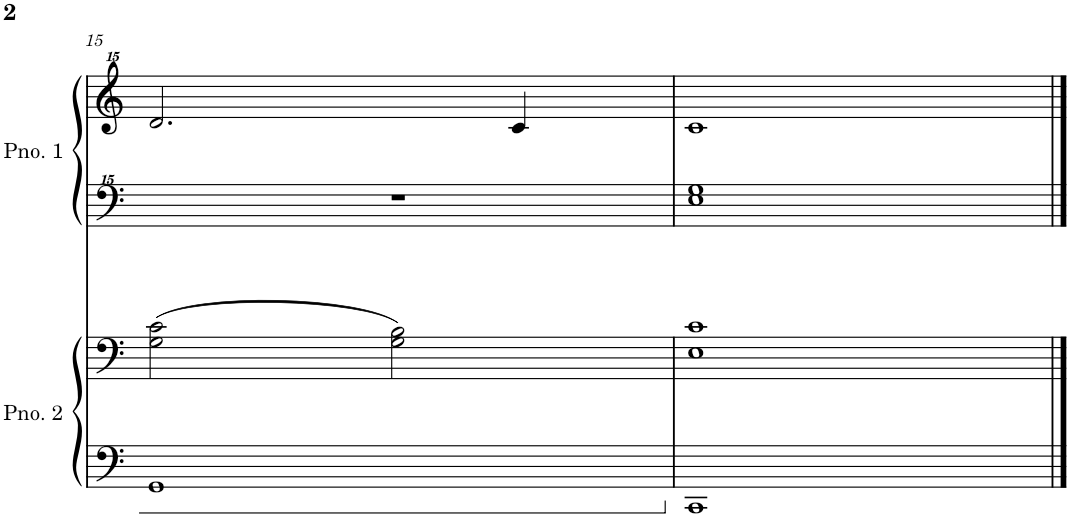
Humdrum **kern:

**kern	**kern	**kern	**kern
*part2	*part2	*part1	*part1
*staff4	*staff3	*staff2	*staff1
*I"Piano 2	*	*I"Piano 1	*
*I'Pno. 2	*	*I'Pno. 1	*
!!LO:PB:g=z
*clefF4	*clefF4	*clefF^^4	*clefG^^2
*k[]	*k[]	*k[]	*k[]
*M4/4	*M4/4	*M4/4	*M4/4
=15	=15	=15	=15
1GG	(2G\ 2c\	1r	2.ddd/
.	2G\ 2B\)	.	.
.	.	.	4ccc/
=16	=16	=16	=16
1CC	1E 1c	1ee 1gg	1ccc
==	==	==	==
*-	*-	*-	*-
